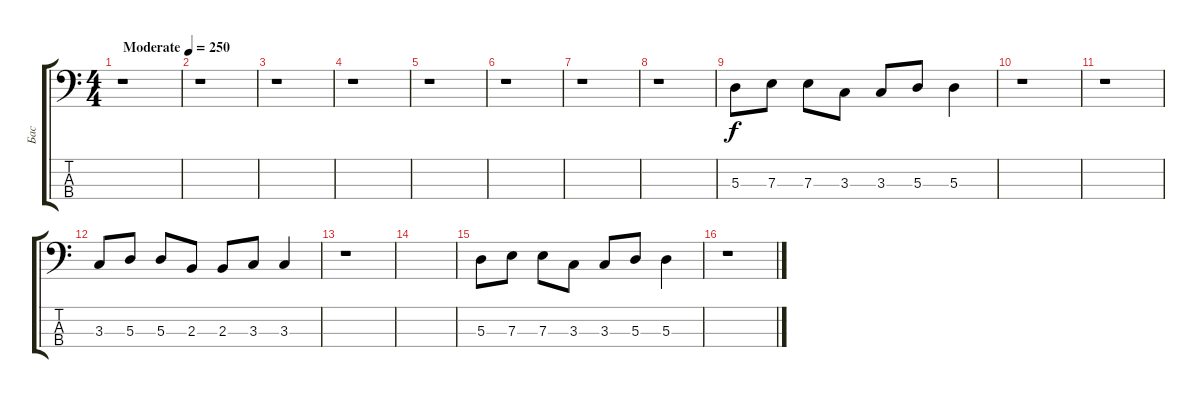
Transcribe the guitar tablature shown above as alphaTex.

\track ("Бас" "Бас") {instrument electricbasspick}
\staff {score tabs}
\tuning (G2 D2 A1 E1) {hide}
\ts (4 4)
\tempo (250 "Moderate")
\clef f4
\ks c
r.1{dy f instrument electricbasspick} |
r.1 |
r.1 |
r.1 |
r.1 |
r.1 |
r.1 |
r.1 |
5.3.8 7.3.8 7.3.8 3.3.8 3.3.8 5.3.8 5.3.4 |
r.1 |
r.1 |
3.3.8 5.3.8 5.3.8 2.3.8 2.3.8 3.3.8 3.3.4 |
r.1 |
|
5.3.8 7.3.8 7.3.8 3.3.8 3.3.8 5.3.8 5.3.4 |
r.1
